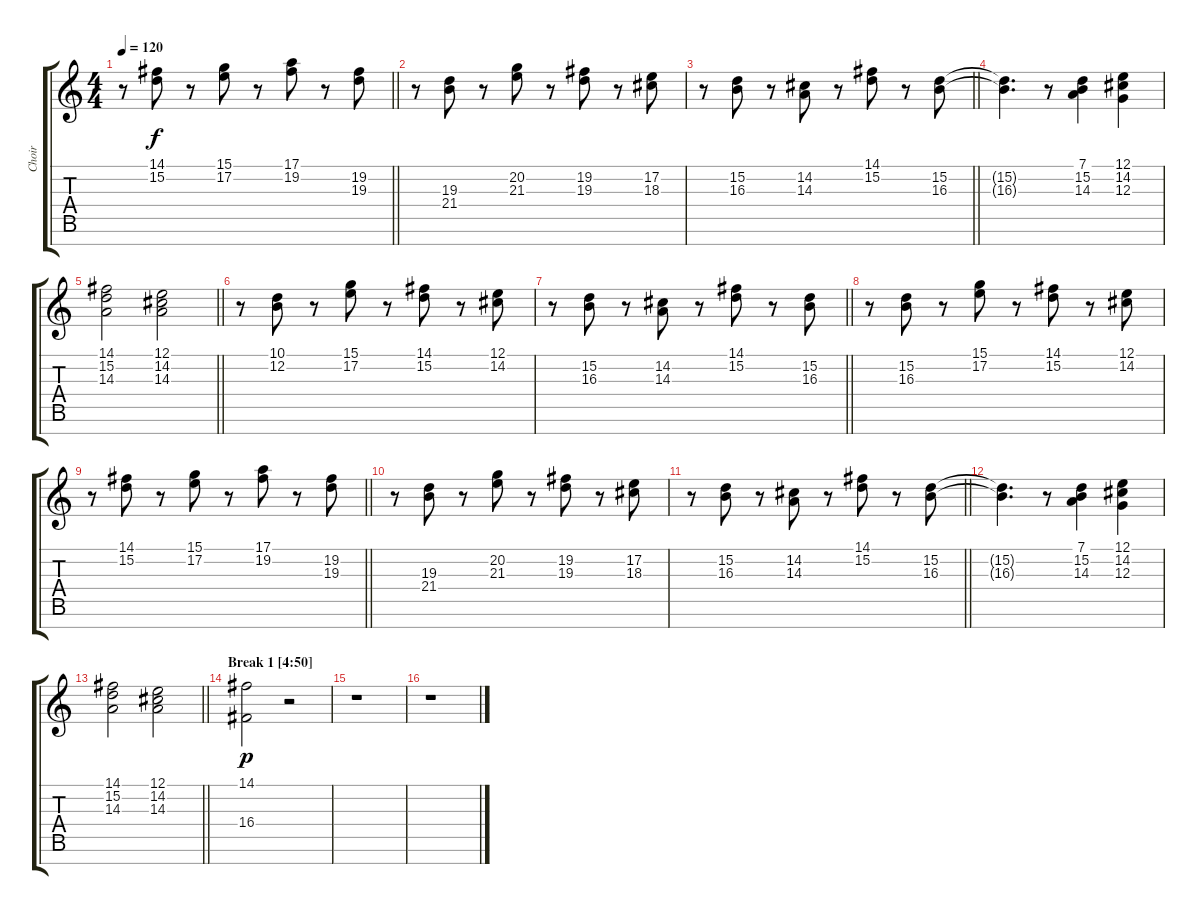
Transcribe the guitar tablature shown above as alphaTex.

\track ("Choir" "Choir") {instrument choiraahs}
\staff {score tabs}
\tuning (E4 B3 G3 D3 A2 E2 B1) {hide}
\ts (4 4)
\tempo 120
\clef g2
\barLineRight lightlight
\ks c
r.8{dy f} (14.1 15.2).8 r.8 (15.1 17.2).8 r.8 (17.1 19.2).8 r.8 (19.2 19.3).8 |
r.8 (19.3 21.4).8 r.8 (20.2 21.3).8 r.8 (19.2 19.3).8 r.8 (17.2 18.3).8 |
\barLineRight lightlight
r.8 (15.2 16.3).8 r.8 (14.2 14.3).8 r.8 (14.1 15.2).8 r.8 (15.2 16.3).8 |
(15.2{t} 16.3{t}).4{d} r.8 (7.1 15.2 14.3).4 (12.1 14.2 12.3).4 |
\barLineRight lightlight
(14.1 15.2 14.3).2 (12.1 14.2 14.3).2 |
r.8 (10.1 12.2).8 r.8 (15.1 17.2).8 r.8 (14.1 15.2).8 r.8 (12.1 14.2).8 |
\barLineRight lightlight
r.8 (15.2 16.3).8 r.8 (14.2 14.3).8 r.8 (14.1 15.2).8 r.8 (15.2 16.3).8 |
r.8 (15.2 16.3).8 r.8 (15.1 17.2).8 r.8 (14.1 15.2).8 r.8 (12.1 14.2).8 |
\barLineRight lightlight
r.8 (14.1 15.2).8 r.8 (15.1 17.2).8 r.8 (17.1 19.2).8 r.8 (19.2 19.3).8 |
r.8 (19.3 21.4).8 r.8 (20.2 21.3).8 r.8 (19.2 19.3).8 r.8 (17.2 18.3).8 |
\barLineRight lightlight
r.8 (15.2 16.3).8 r.8 (14.2 14.3).8 r.8 (14.1 15.2).8 r.8 (15.2 16.3).8 |
(15.2{t} 16.3{t}).4{d} r.8 (7.1 15.2 14.3).4 (12.1 14.2 12.3).4 |
\barLineRight lightlight
(14.1 15.2 14.3).2 (12.1 14.2 14.3).2 |
\section ("" "Break 1 [4:50]")
(14.1 16.4).2{dy p} r.2 |
r.1 |
r.1
